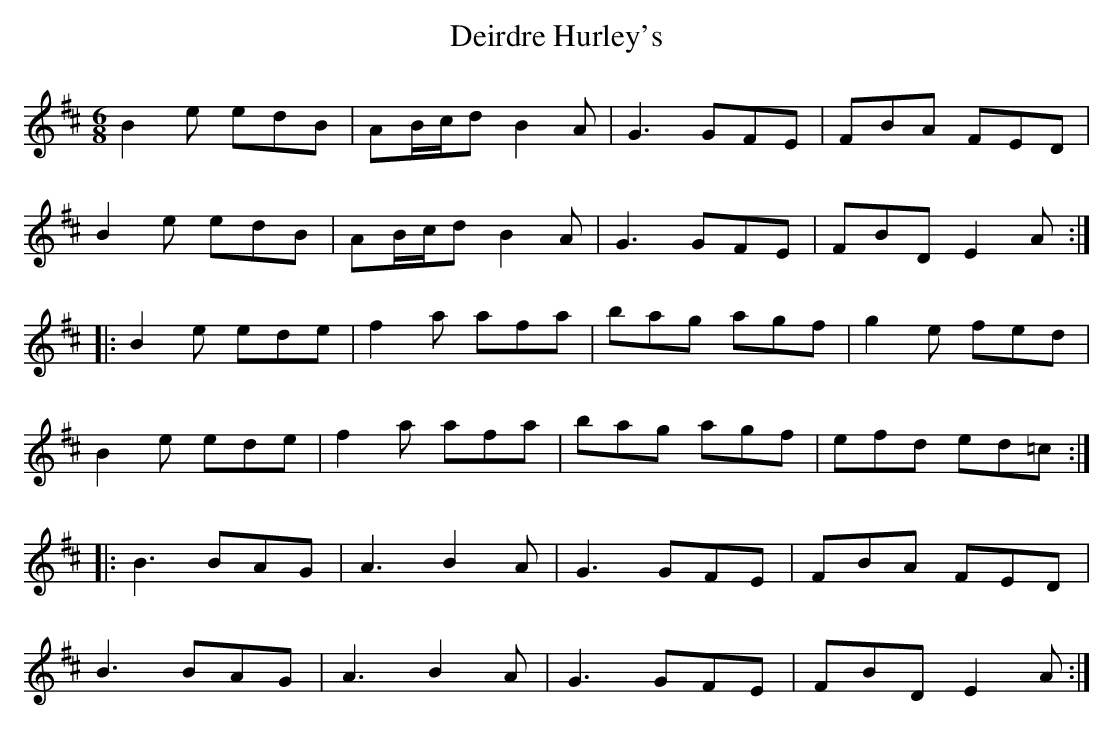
X:1
T: Deirdre Hurley's
M: 6/8
L: 1/8
K:Edor
B2e edB|AB/c/d B2A|G3 GFE|FBA FED|
B2e edB|AB/c/d B2A|G3 GFE|FBD E2A:|
|:B2e ede|f2a afa|bag agf|g2e fed|
B2e ede|f2a afa|bag agf|efd ed=c:|
|:B3 BAG|A3 B2A|G3 GFE|FBA FED|
B3 BAG|A3 B2A|G3 GFE|FBD E2A:|
